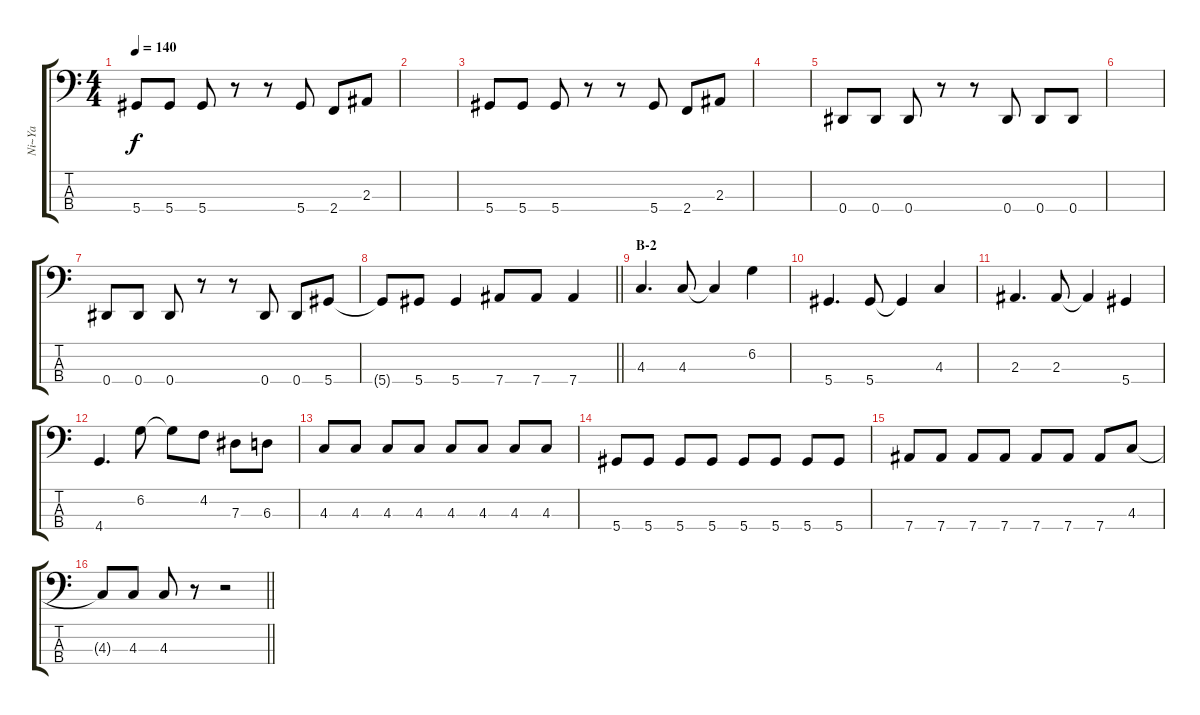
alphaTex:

\track ("Ni~Ya" "Ni~Ya") {instrument electricbasspick}
\staff {score tabs}
\tuning (Gb2 Db2 Ab1 Eb1) {hide}
\ts (4 4)
\tempo 140
\clef f4
\ks c
5.4.8{dy f} 5.4.8 5.4.8 r.8 r.8 5.4.8 2.4.8 2.3.8 |
|
5.4.8 5.4.8 5.4.8 r.8 r.8 5.4.8 2.4.8 2.3.8 |
|
0.4.8 0.4.8 0.4.8 r.8 r.8 0.4.8 0.4.8 0.4.8 |
|
0.4.8 0.4.8 0.4.8 r.8 r.8 0.4.8 0.4.8 5.4.8 |
\barLineRight lightlight
5.4{t}.8 5.4.8 5.4.4 7.4.8 7.4.8 7.4.4 |
\section ("" "B-2")
4.3.4{d} 4.3.8 4.3{t}.4 6.2.4 |
5.4.4{d} 5.4.8 5.4{t}.4 4.3.4 |
2.3.4{d} 2.3.8 2.3{t}.4 5.4.4 |
4.4.4{d} 6.2.8 6.2{t}.8 4.2.8 7.3.8 6.3.8 |
4.3.8 4.3.8 4.3.8 4.3.8 4.3.8 4.3.8 4.3.8 4.3.8 |
5.4.8 5.4.8 5.4.8 5.4.8 5.4.8 5.4.8 5.4.8 5.4.8 |
7.4.8 7.4.8 7.4.8 7.4.8 7.4.8 7.4.8 7.4.8 4.3.8 |
\barLineRight lightlight
4.3{t}.8 4.3.8 4.3.8 r.8 r.2
